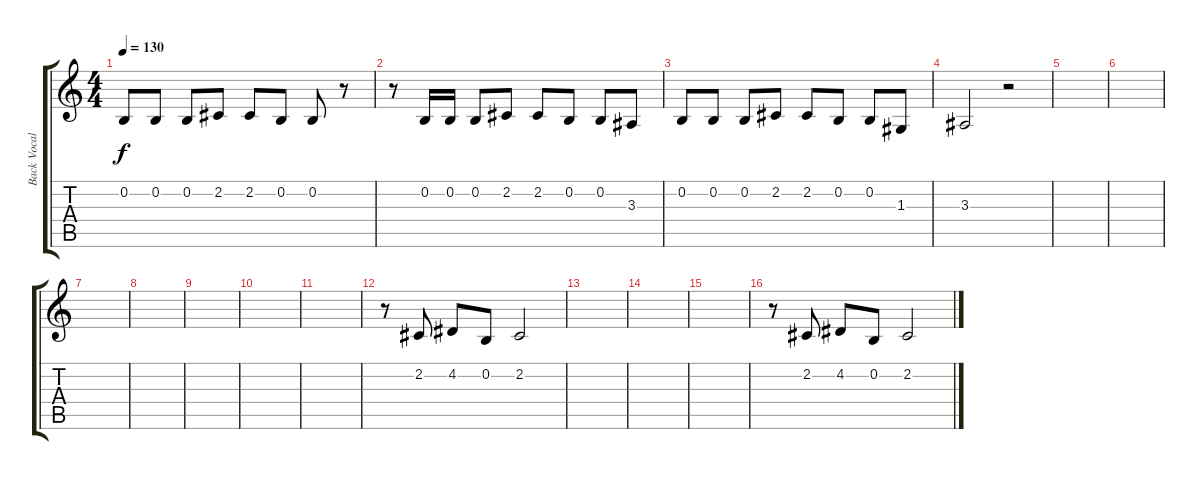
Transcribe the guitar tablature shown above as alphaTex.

\track ("Back Vocal" "Back Vocal") {instrument bassoon}
\staff {score tabs}
\tuning (E4 B3 G3 D3 A2 E2) {hide}
\ts (4 4)
\tempo 130
\clef g2
\ks c
0.2.8{dy f} 0.2.8 0.2.8 2.2.8 2.2.8 0.2.8 0.2.8 r.8 |
r.8 0.2.16 0.2.16 0.2.8 2.2.8 2.2.8 0.2.8 0.2.8 3.3.8 |
0.2.8 0.2.8 0.2.8 2.2.8 2.2.8 0.2.8 0.2.8 1.3.8 |
3.3.2 r.2 |
|
|
|
|
|
|
|
r.8 2.2.8 4.2.8 0.2.8 2.2.2 |
|
|
|
r.8 2.2.8 4.2.8 0.2.8 2.2.2
